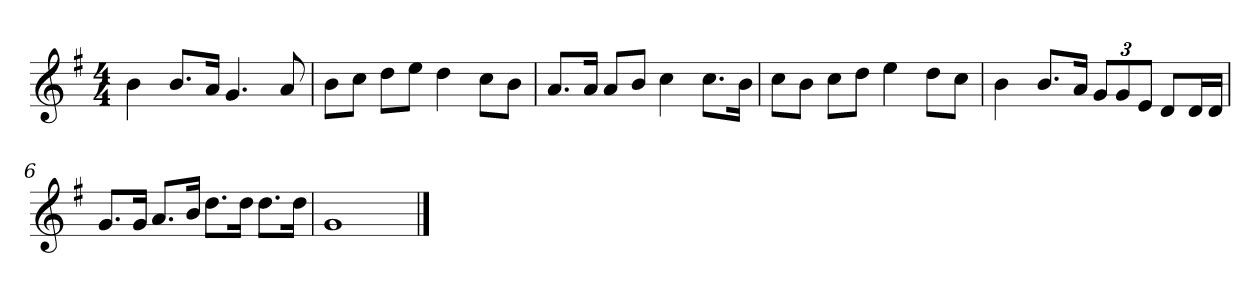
**kern
*part1
*staff1
*k[f#]
*M4/4
*MM120
=1
4b
8.bL
16aJk
4.g
8a
=2
8bL
8ccJ
8ddL
8eeJ
4dd
8ccL
8bJ
=3
8.aL
16aJk
8aL
8bJ
4cc
8.ccL
16bJk
=4
8ccL
8bJ
8ccL
8ddJ
4ee
8ddL
8ccJ
=5
4b
8.bL
16aJk
12gL
12g
12eJ
8dL
16dL
16dJJ
=6
8.gL
16gJk
8.aL
16bJk
8.ddL
16ddJk
8.ddL
16ddJk
=7
1g
==
*-
